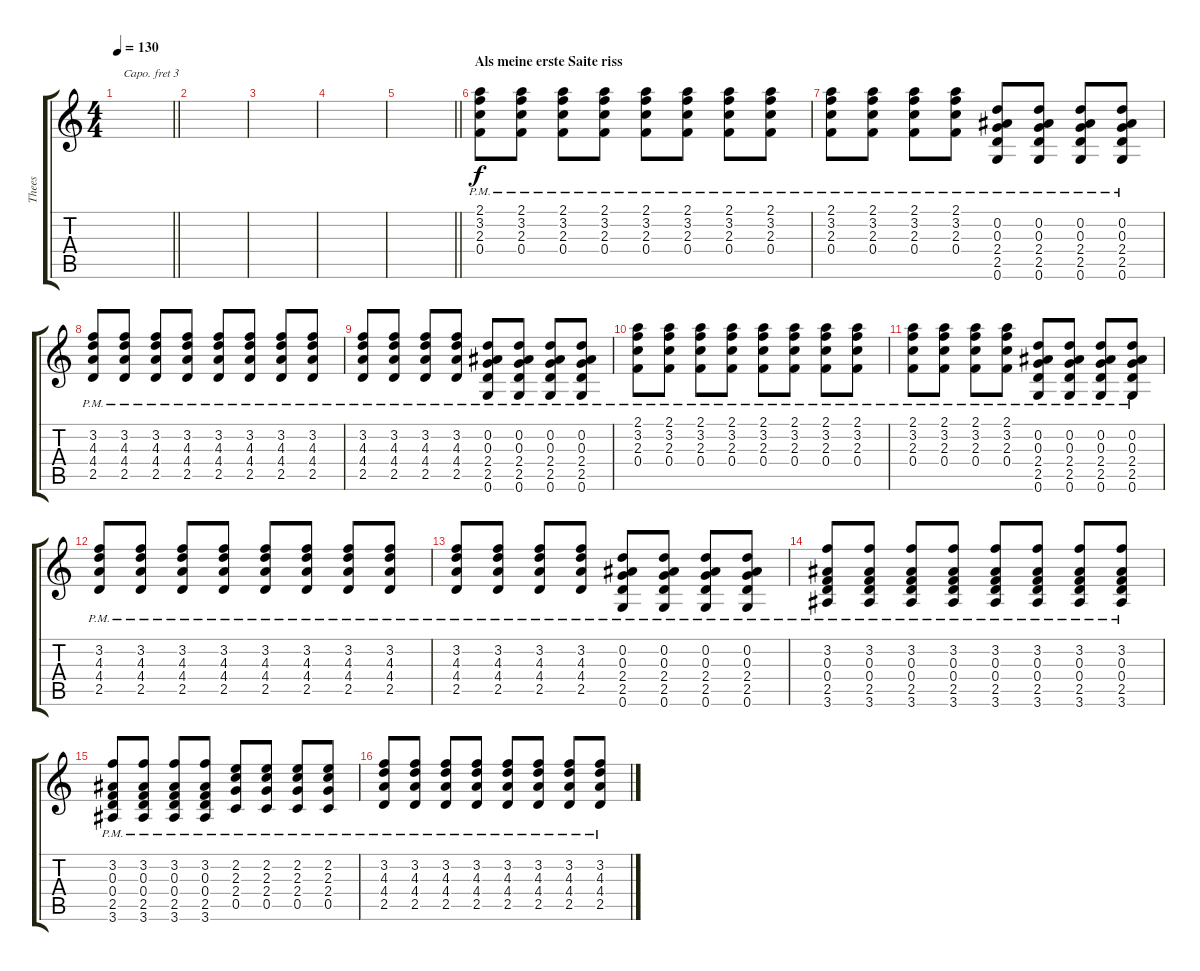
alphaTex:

\track ("Thees" "Thees") {instrument acousticguitarsteel}
\staff {score tabs}
\capo 3
\tuning (E4 B3 G3 D3 A2 E2) {hide}
\ts (4 4)
\tempo 130
\clef g2
\barLineRight lightlight
\ks c
|
|
|
|
\barLineRight lightlight
|
\section ("" "Als meine erste Saite riss")
(2.1{pm} 3.2{pm} 2.3{pm} 0.4{pm}).8 (2.1{pm} 3.2{pm} 2.3{pm} 0.4{pm}).8 (2.1{pm} 3.2{pm} 2.3{pm} 0.4{pm}).8 (2.1{pm} 3.2{pm} 2.3{pm} 0.4{pm}).8 (2.1{pm} 3.2{pm} 2.3{pm} 0.4{pm}).8 (2.1{pm} 3.2{pm} 2.3{pm} 0.4{pm}).8 (2.1{pm} 3.2{pm} 2.3{pm} 0.4{pm}).8 (2.1{pm} 3.2{pm} 2.3{pm} 0.4{pm}).8 |
(2.1{pm} 3.2{pm} 2.3{pm} 0.4{pm}).8 (2.1{pm} 3.2{pm} 2.3{pm} 0.4{pm}).8 (2.1{pm} 3.2{pm} 2.3{pm} 0.4{pm}).8 (2.1{pm} 3.2{pm} 2.3{pm} 0.4{pm}).8 (0.2{pm} 0.3{pm} 2.4{pm} 2.5{pm} 0.6{pm}).8 (0.2{pm} 0.3{pm} 2.4{pm} 2.5{pm} 0.6{pm}).8 (0.2{pm} 0.3{pm} 2.4{pm} 2.5{pm} 0.6{pm}).8 (0.2{pm} 0.3{pm} 2.4{pm} 2.5{pm} 0.6{pm}).8 |
(3.2{pm} 4.3{pm} 4.4{pm} 2.5{pm}).8 (3.2{pm} 4.3{pm} 4.4{pm} 2.5{pm}).8 (3.2{pm} 4.3{pm} 4.4{pm} 2.5{pm}).8 (3.2{pm} 4.3{pm} 4.4{pm} 2.5{pm}).8 (3.2{pm} 4.3{pm} 4.4{pm} 2.5{pm}).8 (3.2{pm} 4.3{pm} 4.4{pm} 2.5{pm}).8 (3.2{pm} 4.3{pm} 4.4{pm} 2.5{pm}).8 (3.2{pm} 4.3{pm} 4.4{pm} 2.5{pm}).8 |
(3.2{pm} 4.3{pm} 4.4{pm} 2.5{pm}).8 (3.2{pm} 4.3{pm} 4.4{pm} 2.5{pm}).8 (3.2{pm} 4.3{pm} 4.4{pm} 2.5{pm}).8 (3.2{pm} 4.3{pm} 4.4{pm} 2.5{pm}).8 (0.2{pm} 0.3{pm} 2.4{pm} 2.5{pm} 0.6{pm}).8 (0.2{pm} 0.3{pm} 2.4{pm} 2.5{pm} 0.6{pm}).8 (0.2{pm} 0.3{pm} 2.4{pm} 2.5{pm} 0.6{pm}).8 (0.2{pm} 0.3{pm} 2.4{pm} 2.5{pm} 0.6{pm}).8 |
(2.1{pm} 3.2{pm} 2.3{pm} 0.4{pm}).8 (2.1{pm} 3.2{pm} 2.3{pm} 0.4{pm}).8 (2.1{pm} 3.2{pm} 2.3{pm} 0.4{pm}).8 (2.1{pm} 3.2{pm} 2.3{pm} 0.4{pm}).8 (2.1{pm} 3.2{pm} 2.3{pm} 0.4{pm}).8 (2.1{pm} 3.2{pm} 2.3{pm} 0.4{pm}).8 (2.1{pm} 3.2{pm} 2.3{pm} 0.4{pm}).8 (2.1{pm} 3.2{pm} 2.3{pm} 0.4{pm}).8 |
(2.1{pm} 3.2{pm} 2.3{pm} 0.4{pm}).8 (2.1{pm} 3.2{pm} 2.3{pm} 0.4{pm}).8 (2.1{pm} 3.2{pm} 2.3{pm} 0.4{pm}).8 (2.1{pm} 3.2{pm} 2.3{pm} 0.4{pm}).8 (0.2{pm} 0.3{pm} 2.4{pm} 2.5{pm} 0.6{pm}).8 (0.2{pm} 0.3{pm} 2.4{pm} 2.5{pm} 0.6{pm}).8 (0.2{pm} 0.3{pm} 2.4{pm} 2.5{pm} 0.6{pm}).8 (0.2{pm} 0.3{pm} 2.4{pm} 2.5{pm} 0.6{pm}).8 |
(3.2{pm} 4.3{pm} 4.4{pm} 2.5{pm}).8 (3.2{pm} 4.3{pm} 4.4{pm} 2.5{pm}).8 (3.2{pm} 4.3{pm} 4.4{pm} 2.5{pm}).8 (3.2{pm} 4.3{pm} 4.4{pm} 2.5{pm}).8 (3.2{pm} 4.3{pm} 4.4{pm} 2.5{pm}).8 (3.2{pm} 4.3{pm} 4.4{pm} 2.5{pm}).8 (3.2{pm} 4.3{pm} 4.4{pm} 2.5{pm}).8 (3.2{pm} 4.3{pm} 4.4{pm} 2.5{pm}).8 |
(3.2{pm} 4.3{pm} 4.4{pm} 2.5{pm}).8 (3.2{pm} 4.3{pm} 4.4{pm} 2.5{pm}).8 (3.2{pm} 4.3{pm} 4.4{pm} 2.5{pm}).8 (3.2{pm} 4.3{pm} 4.4{pm} 2.5{pm}).8 (0.2{pm} 0.3{pm} 2.4{pm} 2.5{pm} 0.6{pm}).8 (0.2{pm} 0.3{pm} 2.4{pm} 2.5{pm} 0.6{pm}).8 (0.2{pm} 0.3{pm} 2.4{pm} 2.5{pm} 0.6{pm}).8 (0.2{pm} 0.3{pm} 2.4{pm} 2.5{pm} 0.6{pm}).8 |
(3.2{pm} 0.3{pm} 0.4{pm} 2.5{pm} 3.6{pm}).8 (3.2{pm} 0.3{pm} 0.4{pm} 2.5{pm} 3.6{pm}).8 (3.2{pm} 0.3{pm} 0.4{pm} 2.5{pm} 3.6{pm}).8 (3.2{pm} 0.3{pm} 0.4{pm} 2.5{pm} 3.6{pm}).8 (3.2{pm} 0.3{pm} 0.4{pm} 2.5{pm} 3.6{pm}).8 (3.2{pm} 0.3{pm} 0.4{pm} 2.5{pm} 3.6{pm}).8 (3.2{pm} 0.3{pm} 0.4{pm} 2.5{pm} 3.6{pm}).8 (3.2{pm} 0.3{pm} 0.4{pm} 2.5{pm} 3.6{pm}).8 |
(3.2{pm} 0.3{pm} 0.4{pm} 2.5{pm} 3.6{pm}).8 (3.2{pm} 0.3{pm} 0.4{pm} 2.5{pm} 3.6{pm}).8 (3.2{pm} 0.3{pm} 0.4{pm} 2.5{pm} 3.6{pm}).8 (3.2{pm} 0.3{pm} 0.4{pm} 2.5{pm} 3.6{pm}).8 (2.2{pm} 2.3{pm} 2.4{pm} 0.5{pm}).8 (2.2{pm} 2.3{pm} 2.4{pm} 0.5{pm}).8 (2.2{pm} 2.3{pm} 2.4{pm} 0.5{pm}).8 (2.2{pm} 2.3{pm} 2.4{pm} 0.5{pm}).8 |
(3.2{pm} 4.3{pm} 4.4{pm} 2.5{pm}).8 (3.2{pm} 4.3{pm} 4.4{pm} 2.5{pm}).8 (3.2{pm} 4.3{pm} 4.4{pm} 2.5{pm}).8 (3.2{pm} 4.3{pm} 4.4{pm} 2.5{pm}).8 (3.2{pm} 4.3{pm} 4.4{pm} 2.5{pm}).8 (3.2{pm} 4.3{pm} 4.4{pm} 2.5{pm}).8 (3.2{pm} 4.3{pm} 4.4{pm} 2.5{pm}).8 (3.2{pm} 4.3{pm} 4.4{pm} 2.5{pm}).8
